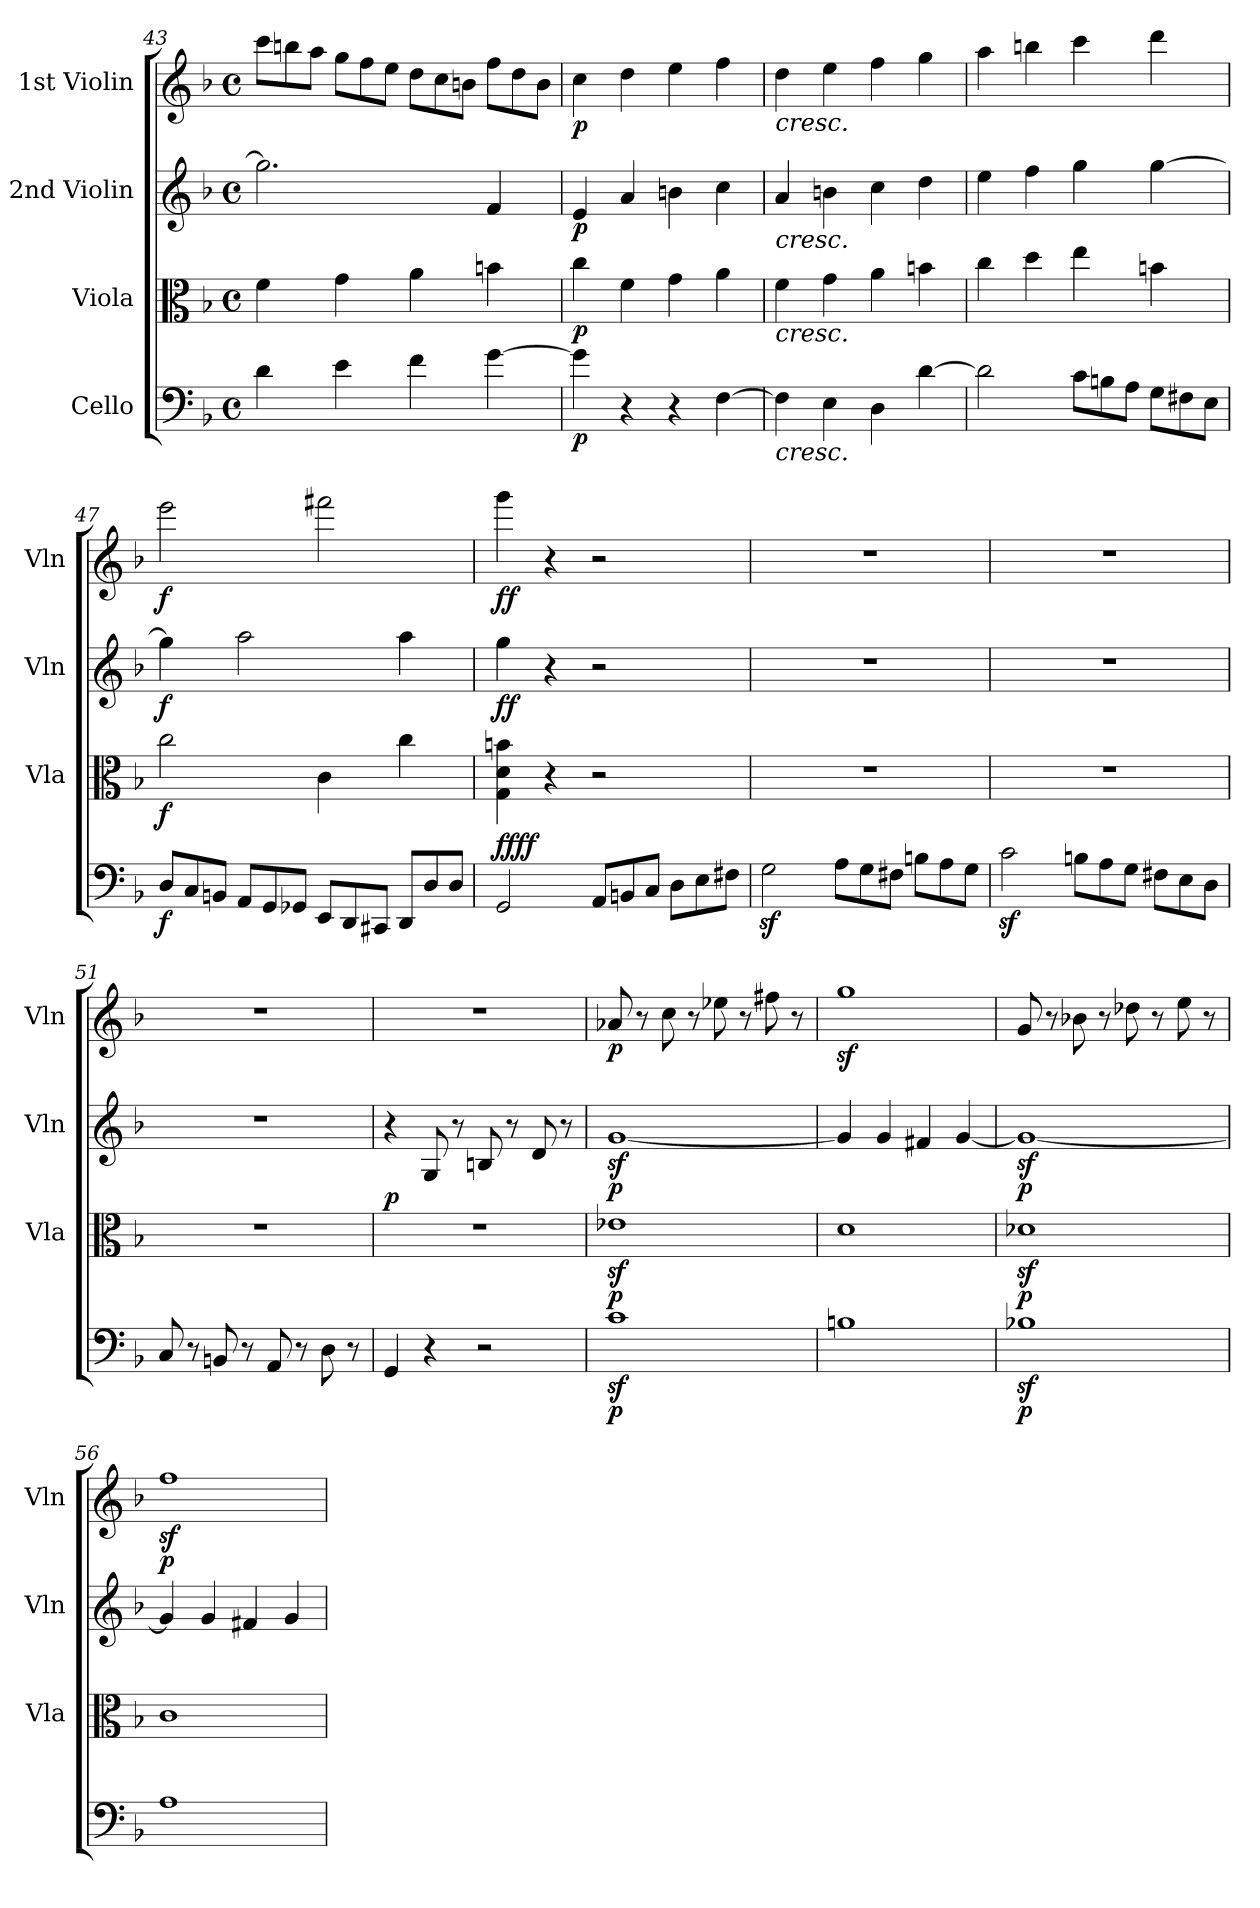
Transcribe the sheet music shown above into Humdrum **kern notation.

**kern	**dynam	**kern	**dynam	**kern	**dynam	**kern	**dynam
*part4	*part4	*part3	*part3	*part2	*part2	*part1	*part1
*staff4	*staff4	*staff3	*staff3	*staff2	*staff2	*staff1	*staff1
*I"Cello	*	*I"Viola	*	*I"2nd Violin	*	*I"1st Violin	*
*	*	*I'Vla	*	*I'Vln	*	*I'Vln	*
!!LO:PB:g=z
*clefF4	*	*clefC3	*	*clefG2	*	*clefG2	*
*k[b-]	*	*k[b-]	*	*k[b-]	*	*k[b-]	*
*M4/4	*	*M4/4	*	*M4/4	*	*M4/4	*
*met(c)	*	*met(c)	*	*met(c)	*	*met(c)	*
*	*	*	*	*	*	*Xtuplet	*
=43	=43	=43	=43	=43	=43	=43	=43
4d\	.	4f\	.	2.gg\]	.	12ccc\L	.
.	.	.	.	.	.	12bbn\	.
.	.	.	.	.	.	12aa\J	.
4e\	.	4g\	.	.	.	12gg\L	.
.	.	.	.	.	.	12ff\	.
.	.	.	.	.	.	12ee\J	.
4f\	.	4a\	.	.	.	12dd\L	.
.	.	.	.	.	.	12cc\	.
.	.	.	.	.	.	12bn\J	.
[4g\	.	4bn\	.	4f/	.	12ff\L	.
.	.	.	.	.	.	12dd\	.
.	.	.	.	.	.	12b\J	.
!!LO:LB:g=z
=44	=44	=44	=44	=44	=44	=44	=44
!	!LO:DY:b	!	!LO:DY:b	!	!LO:DY:b	!	!LO:DY:b
4g\]	p	4cc\	p	4e/	p	4cc\	p
4r	.	4f\	.	4a/	.	4dd\	.
4r	.	4g\	.	4bn\	.	4ee\	.
[4F\	.	4a\	.	4cc\	.	4ff\	.
=45	=45	=45	=45	=45	=45	=45	=45
!	!	!	!	!	!	!LO:TX:b:i:t=cresc.	!
!	!	!	!	!LO:TX:b:i:t=cresc.	!	!	!
!	!	!LO:TX:b:i:t=cresc.	!	!	!	!	!
!LO:TX:b:i:t=cresc.	!	!	!	!	!	!	!
4F\]	.	4f\	.	4a/	.	4dd\	.
4E\	.	4g\	.	4bn\	.	4ee\	.
4D\	.	4a\	.	4cc\	.	4ff\	.
[4d\	.	4bn\	.	4dd\	.	4gg\	.
=46	=46	=46	=46	=46	=46	=46	=46
2d\]	.	4cc\	.	4ee\	.	4aa\	.
.	.	4dd\	.	4ff\	.	4bbn\	.
*Xtuplet	*	*	*	*	*	*	*
12c\L	.	4ee\	.	4gg\	.	4ccc\	.
12Bn\	.	.	.	.	.	.	.
12A\J	.	.	.	.	.	.	.
12G\L	.	4bn\	.	[4gg\	.	4ddd\	.
12F#X\	.	.	.	.	.	.	.
12E\J	.	.	.	.	.	.	.
=47	=47	=47	=47	=47	=47	=47	=47
!	!LO:DY:b	!	!LO:DY:b	!	!LO:DY:b	!	!LO:DY:b
12D/L	f	2cc\	f	4gg\]	f	2eee\	f
12C/	.	.	.	.	.	.	.
12BBn/J	.	.	.	.	.	.	.
12AA/L	.	.	.	2aa\	.	.	.
12GG/	.	.	.	.	.	.	.
12GG-X/J	.	.	.	.	.	.	.
12EE/L	.	4c\	.	.	.	2fff#X\	.
12DD/	.	.	.	.	.	.	.
12CC#X/J	.	.	.	.	.	.	.
12DD/L	.	4cc\	.	4aa\	.	.	.
12D/	.	.	.	.	.	.	.
12D/J	.	.	.	.	.	.	.
!!LO:LB:g=z
=48	=48	=48	=48	=48	=48	=48	=48
!	!LO:DY:b	!	!	!	!	!	!
!	!LO:DY:n=1:a	!	!	!	!LO:DY:b	!	!LO:DY:b
2GG/	ff ff	4G\ 4d\ 4bn\	.	4gg\	ff	4ggg\	ff
.	.	4r	.	4r	.	4r	.
12AA/L	.	2r	.	2r	.	2r	.
12BBn/	.	.	.	.	.	.	.
12C/J	.	.	.	.	.	.	.
12D\L	.	.	.	.	.	.	.
12E\	.	.	.	.	.	.	.
12F#X\J	.	.	.	.	.	.	.
=49	=49	=49	=49	=49	=49	=49	=49
2Gz<\	.	1r	.	1r	.	1r	.
12A\L	.	.	.	.	.	.	.
12G\	.	.	.	.	.	.	.
12F#X\J	.	.	.	.	.	.	.
12Bn\L	.	.	.	.	.	.	.
12A\	.	.	.	.	.	.	.
12G\J	.	.	.	.	.	.	.
=50	=50	=50	=50	=50	=50	=50	=50
2cz<\	.	1r	.	1r	.	1r	.
12Bn\L	.	.	.	.	.	.	.
12A\	.	.	.	.	.	.	.
12G\J	.	.	.	.	.	.	.
12F#X\L	.	.	.	.	.	.	.
12E\	.	.	.	.	.	.	.
12D\J	.	.	.	.	.	.	.
!!LO:PB:g=z
=51	=51	=51	=51	=51	=51	=51	=51
8C/	.	1r	.	1r	.	1r	.
8r	.	.	.	.	.	.	.
8BBn/	.	.	.	.	.	.	.
8r	.	.	.	.	.	.	.
8AA/	.	.	.	.	.	.	.
8r	.	.	.	.	.	.	.
8D\	.	.	.	.	.	.	.
8r	.	.	.	.	.	.	.
=52	=52	=52	=52	=52	=52	=52	=52
!	!	!	!LO:DY:a	!	!	!	!
4GG/	.	1r	p	4r	.	1r	.
4r	.	.	.	8G/	.	.	.
.	.	.	.	8r	.	.	.
2r	.	.	.	8Bn/	.	.	.
.	.	.	.	8r	.	.	.
.	.	.	.	8d/	.	.	.
.	.	.	.	8r	.	.	.
=53	=53	=53	=53	=53	=53	=53	=53
!	!LO:DY:b	!	!LO:DY:b	!	!LO:DY:b	!	!LO:DY:b
1cz<	p	1e-Xz<	p	[1gz<	p	8a-X/	p
.	.	.	.	.	.	8r	.
.	.	.	.	.	.	8cc\	.
.	.	.	.	.	.	8r	.
.	.	.	.	.	.	8ee-X\	.
.	.	.	.	.	.	8r	.
.	.	.	.	.	.	8ff#X\	.
.	.	.	.	.	.	8r	.
=54	=54	=54	=54	=54	=54	=54	=54
1Bn	.	1d	.	4g/]	.	1ggz<	.
.	.	.	.	4g/	.	.	.
.	.	.	.	4f#X/	.	.	.
.	.	.	.	[4g/	.	.	.
=55	=55	=55	=55	=55	=55	=55	=55
!	!LO:DY:b	!	!LO:DY:b	!	!LO:DY:b	!	!
1B-Xz<	p	1d-Xz<	p	1gz<_	p	8g/	.
.	.	.	.	.	.	8r	.
.	.	.	.	.	.	8b-X\	.
.	.	.	.	.	.	8r	.
.	.	.	.	.	.	8dd-X\	.
.	.	.	.	.	.	8r	.
.	.	.	.	.	.	8ee\	.
.	.	.	.	.	.	8r	.
!!LO:LB:g=z
=56	=56	=56	=56	=56	=56	=56	=56
!	!	!	!	!	!	!	!LO:DY:b
1A	.	1c	.	4g/]	.	1ffz<	p
.	.	.	.	4g/	.	.	.
.	.	.	.	4f#X/	.	.	.
.	.	.	.	4g/	.	.	.
=	=	=	=	=	=	=	=
*-	*-	*-	*-	*-	*-	*-	*-
